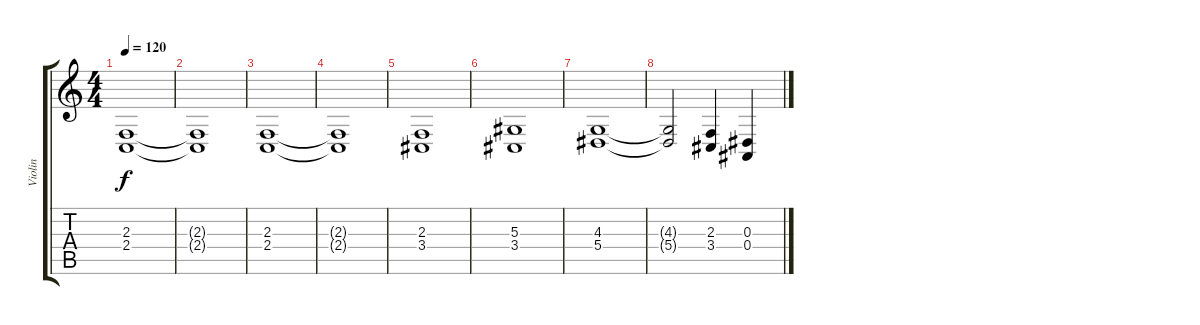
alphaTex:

\track ("Violin" "Violin") {instrument violin}
\staff {score tabs}
\tuning (C4 G3 Eb3 Bb2 F2 C2) {hide}
\ts (4 4)
\tempo 120
\clef g2
\ks c
(2.3 2.4).1{dy f} |
(2.3{t} 2.4{t}).1 |
(2.3 2.4).1 |
(2.3{t} 2.4{t}).1 |
(2.3 3.4).1 |
(5.3 3.4).1 |
(4.3 5.4).1 |
(4.3{t} 5.4{t}).2 (2.3 3.4).4 (0.3 0.4).4
